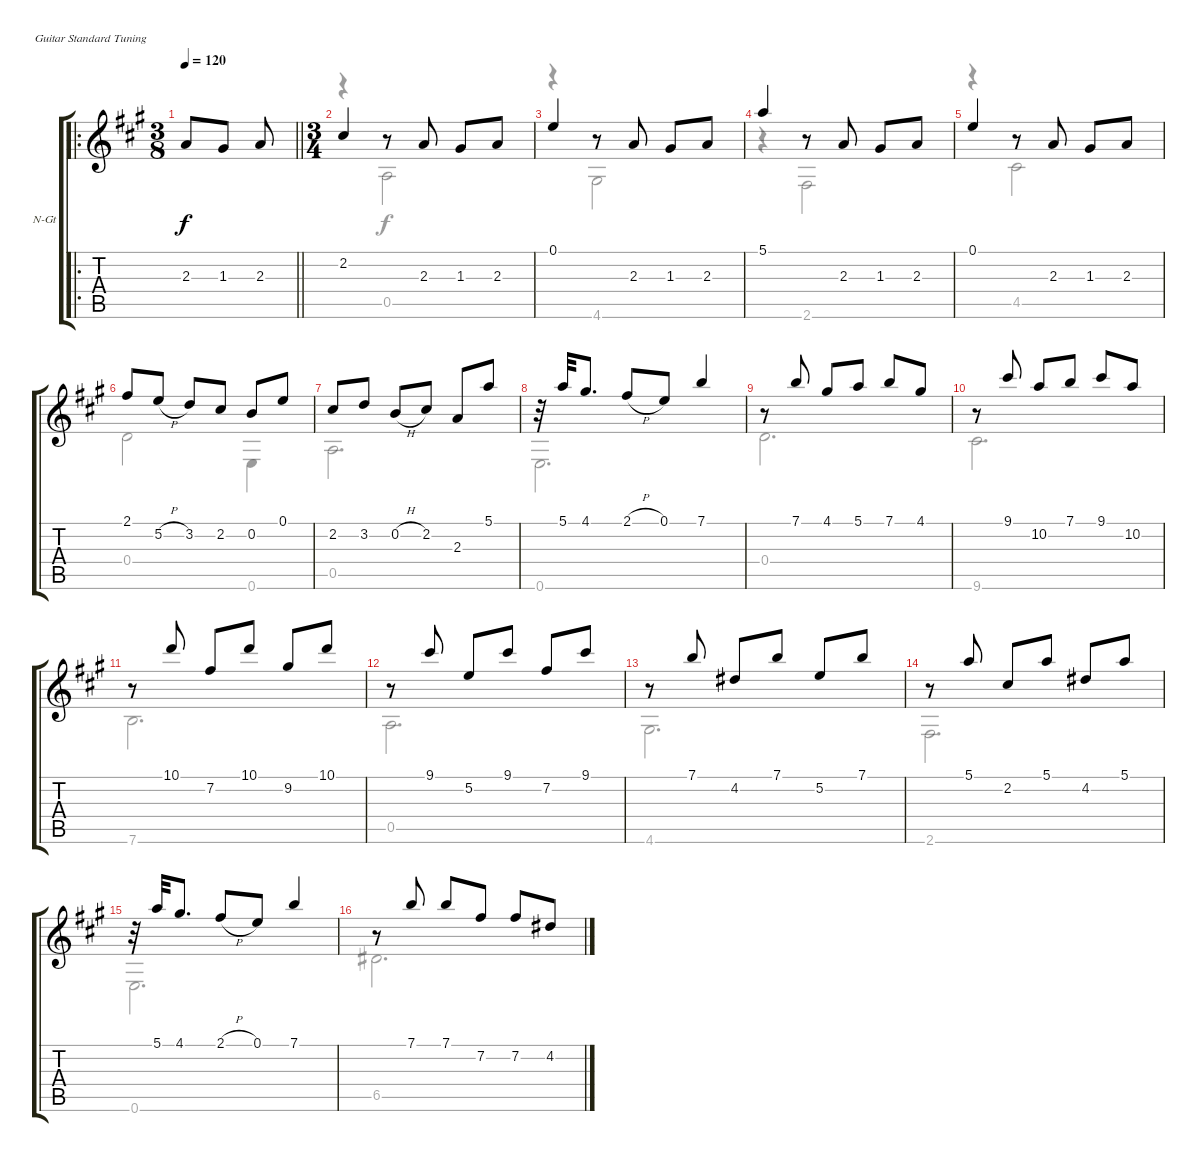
\bracketExtendMode groupsimilarinstruments
\firstSystemTrackNameOrientation horizontal
\otherSystemsTrackNameOrientation horizontal
\track ("Courante" "N-Gt") {instrument acousticguitarnylon}
\staff {score tabs}
\tuning (E4 B3 G3 D3 A2 E2)
\voice
\ro
\ts (3 8)
\beaming (8 2 2 2 2)
\tempo 120
\clef g2
\barLineRight lightlight
\ks a
2.3.8{dy f instrument acousticguitarnylon} 1.3.8 2.3.8 |
\ts (3 4)
\beaming (8 2 2 2 2)
2.2.4 r.8 2.3.8 1.3.8 2.3.8 |
0.1.4 r.8 2.3.8 1.3.8 2.3.8 |
5.1.4 r.8 2.3.8 1.3.8 2.3.8 |
0.1.4 r.8 2.3.8 1.3.8 2.3.8 |
2.1.8 5.2{h}.8 3.2.8 2.2.8 0.2.8 0.1.8 |
2.2.8 3.2.8 0.2{h}.8 2.2.8 2.3.8 5.1.8 |
r.32 5.1.32 4.1.8{d} 2.1{h}.8 0.1.8 7.1.4 |
r.8 7.1.8 4.1.8 5.1.8 7.1.8 4.1.8 |
r.8 9.1.8 10.2.8 7.1.8 9.1.8 10.2.8 |
r.8 10.1.8 7.2.8 10.1.8 9.2.8 10.1.8 |
r.8 9.1.8 5.2.8 9.1.8 7.2.8 9.1.8 |
r.8 7.1.8 4.2.8 7.1.8 5.2.8 7.1.8 |
r.8 5.1.8 2.2.8 5.1.8 4.2.8 5.1.8 |
r.32 5.1.32 4.1.8{d} 2.1{h}.8 0.1.8 7.1.4 |
r.8 7.1.8 7.1.8 7.2.8 7.2.8 4.2.8
\voice
\clef g2
\ottava regular
\simile none
\barLineRight lightlight
\ks a
|
r.4 0.5.2 |
r.4 4.6.2 |
r.4 2.6.2 |
r.4 4.5.2 |
0.4.2 0.6.4 |
0.5.2{d} |
0.6.2{d} |
0.4.2{d} |
9.6.2{d} |
7.6.2{d} |
0.5.2{d} |
4.6.2{d} |
2.6.2{d} |
0.6.2{d} |
6.5.2{d}
